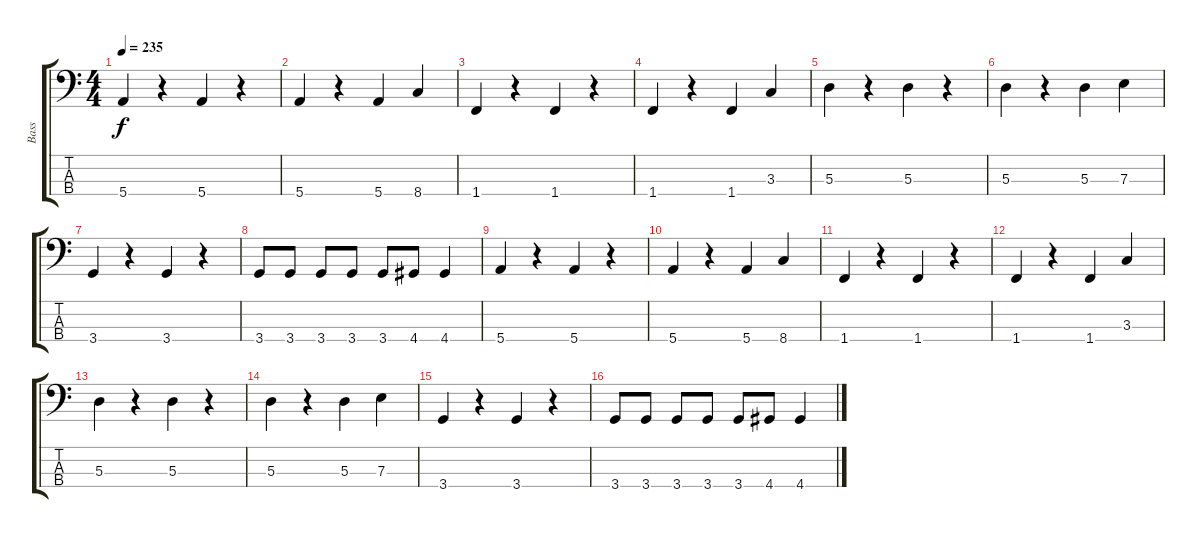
\track ("Bass" "Bass") {instrument electricbassfinger}
\staff {score tabs}
\tuning (G2 D2 A1 E1) {hide}
\ts (4 4)
\tempo 235
\clef f4
\ks c
5.4.4{dy f} r.4 5.4.4 r.4 |
5.4.4 r.4 5.4.4 8.4.4 |
1.4.4 r.4 1.4.4 r.4 |
1.4.4 r.4 1.4.4 3.3.4 |
5.3.4 r.4 5.3.4 r.4 |
5.3.4 r.4 5.3.4 7.3.4 |
3.4.4 r.4 3.4.4 r.4 |
3.4.8 3.4.8 3.4.8 3.4.8 3.4.8 4.4.8 4.4.4 |
5.4.4 r.4 5.4.4 r.4 |
5.4.4 r.4 5.4.4 8.4.4 |
1.4.4 r.4 1.4.4 r.4 |
1.4.4 r.4 1.4.4 3.3.4 |
5.3.4 r.4 5.3.4 r.4 |
5.3.4 r.4 5.3.4 7.3.4 |
3.4.4 r.4 3.4.4 r.4 |
3.4.8 3.4.8 3.4.8 3.4.8 3.4.8 4.4.8 4.4.4
